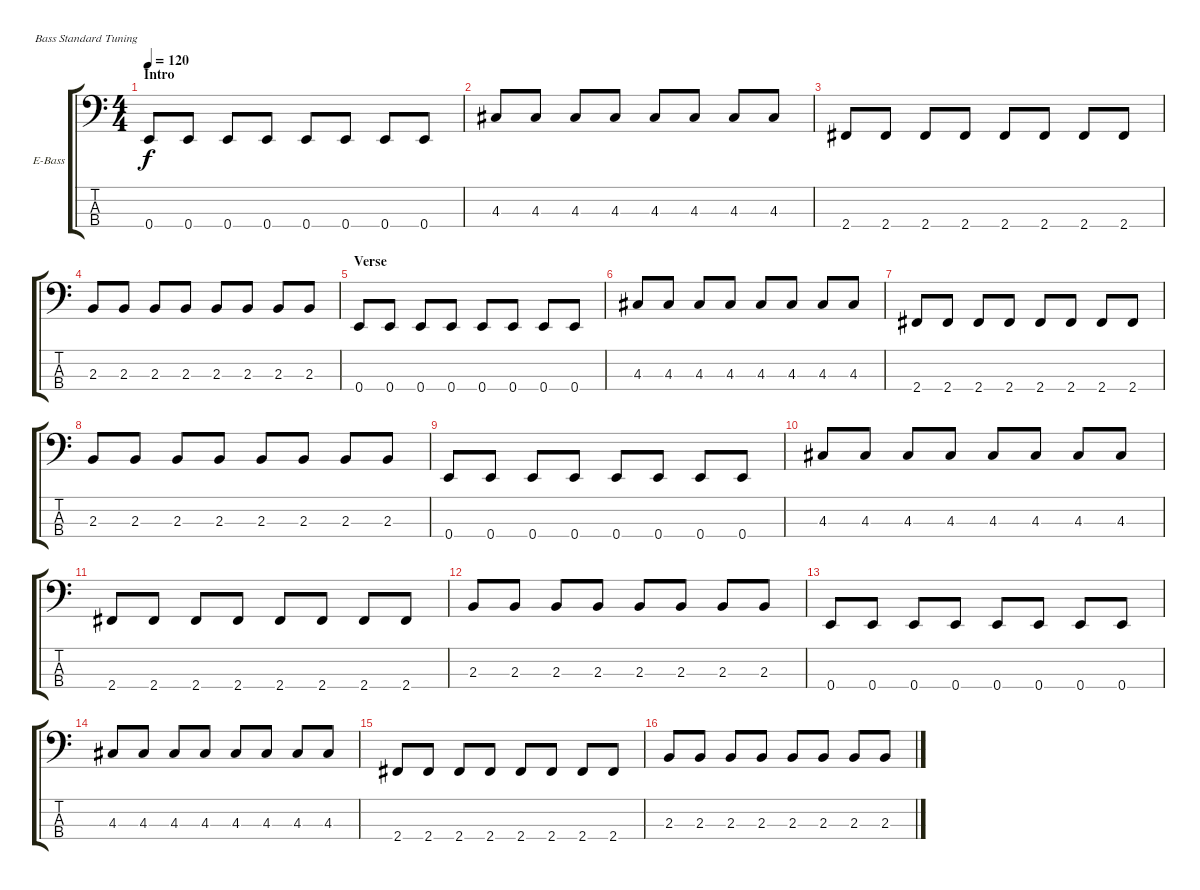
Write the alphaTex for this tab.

\defaultSystemsLayout 4
\bracketExtendMode groupsimilarinstruments
\firstSystemTrackNameOrientation horizontal
\otherSystemsTrackNameOrientation horizontal
\track ("Bass" "E-Bass") {instrument electricbassfinger}
\staff {score tabs}
\tuning (G2 D2 A1 E1)
\ts (4 4)
\section ("" "Intro")
\tempo 120
\clef f4
\scale
0.333333
\ks c
0.4.8{dy f} 0.4.8 0.4.8 0.4.8 0.4.8 0.4.8 0.4.8 0.4.8 |
\scale
0.333333 4.3.8 4.3.8 4.3.8 4.3.8 4.3.8 4.3.8 4.3.8 4.3.8 |
\scale
0.333333 2.4.8 2.4.8 2.4.8 2.4.8 2.4.8 2.4.8 2.4.8 2.4.8 |
\scale
0.333333 2.3.8 2.3.8 2.3.8 2.3.8 2.3.8 2.3.8 2.3.8 2.3.8 |
\section ("" "Verse")
\scale
0.333333 0.4.8 0.4.8 0.4.8 0.4.8 0.4.8 0.4.8 0.4.8 0.4.8 |
\scale
0.333333 4.3.8 4.3.8 4.3.8 4.3.8 4.3.8 4.3.8 4.3.8 4.3.8 |
\scale
0.333333 2.4.8 2.4.8 2.4.8 2.4.8 2.4.8 2.4.8 2.4.8 2.4.8 |
\scale
0.333333 2.3.8 2.3.8 2.3.8 2.3.8 2.3.8 2.3.8 2.3.8 2.3.8 |
\scale
0.333333 0.4.8 0.4.8 0.4.8 0.4.8 0.4.8 0.4.8 0.4.8 0.4.8 |
\scale
0.333333 4.3.8 4.3.8 4.3.8 4.3.8 4.3.8 4.3.8 4.3.8 4.3.8 |
\scale
0.333333 2.4.8 2.4.8 2.4.8 2.4.8 2.4.8 2.4.8 2.4.8 2.4.8 |
\scale
0.333333 2.3.8 2.3.8 2.3.8 2.3.8 2.3.8 2.3.8 2.3.8 2.3.8 |
\scale
0.333333 0.4.8 0.4.8 0.4.8 0.4.8 0.4.8 0.4.8 0.4.8 0.4.8 |
\scale
0.333333 4.3.8 4.3.8 4.3.8 4.3.8 4.3.8 4.3.8 4.3.8 4.3.8 |
\scale
0.333333 2.4.8 2.4.8 2.4.8 2.4.8 2.4.8 2.4.8 2.4.8 2.4.8 |
\scale
0.333333 2.3.8 2.3.8 2.3.8 2.3.8 2.3.8 2.3.8 2.3.8 2.3.8
